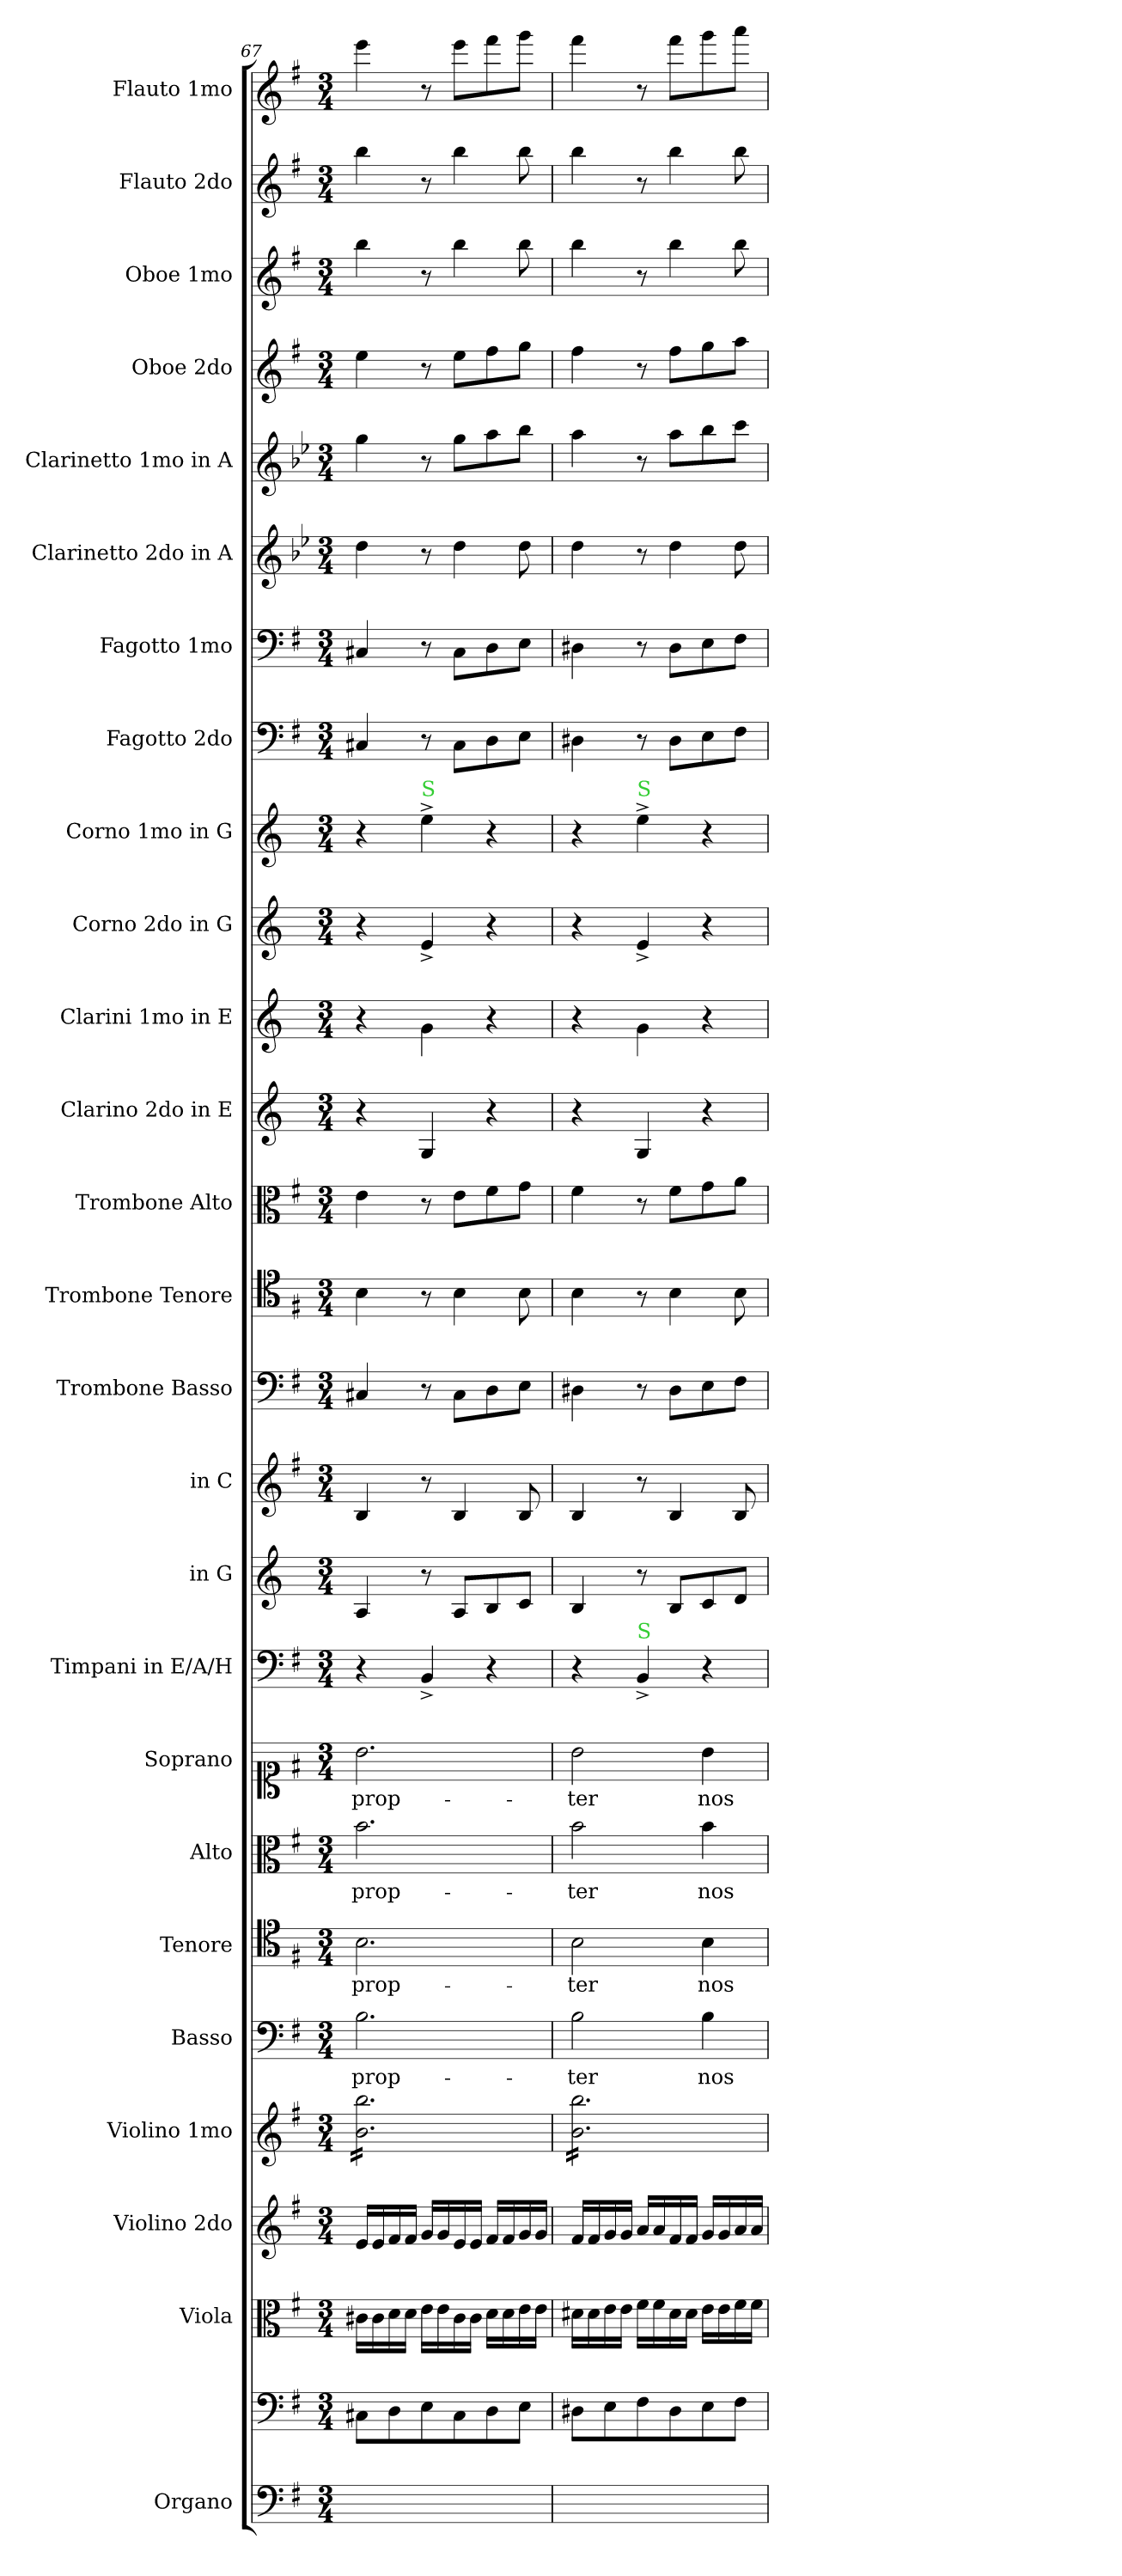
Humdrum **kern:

**kern	**kern	**kern	**kern	**kern	**kern	**text	**kern	**text	**kern	**text	**kern	**text	**kern	**kern	**kern	**kern	**kern	**kern	**kern	**kern	**kern	**kern	**kern	**kern	**kern	**kern	**kern	**kern	**kern	**kern
*part26	*part26	*part25	*part24	*part23	*part22	*part22	*part21	*part21	*part20	*part20	*part19	*part19	*part18	*part17	*part16	*part15	*part14	*part13	*part12	*part11	*part10	*part9	*part8	*part7	*part6	*part5	*part4	*part3	*part2	*part1
*staff27	*staff26	*staff25	*staff24	*staff23	*staff22	*staff22	*staff21	*staff21	*staff20	*staff20	*staff19	*staff19	*staff18	*staff17	*staff16	*staff15	*staff14	*staff13	*staff12	*staff11	*staff10	*staff9	*staff8	*staff7	*staff6	*staff5	*staff4	*staff3	*staff2	*staff1
*I"Organo	*	*I"Viola	*I"Violino 2do	*I"Violino 1mo	*I"Basso	*	*I"Tenore	*	*I"Alto	*	*I"Soprano	*	*I"Timpani in E/A/H	*I"in G	*I"in C	*I"Trombone Basso	*I"Trombone Tenore	*I"Trombone Alto	*I"Clarino 2do in E	*I"Clarini 1mo in E	*I"Corno 2do in G	*I"Corno 1mo in G	*I"Fagotto 2do	*I"Fagotto 1mo	*I"Clarinetto 2do in A	*I"Clarinetto 1mo in A	*I"Oboe 2do	*I"Oboe 1mo	*I"Flauto 2do	*I"Flauto 1mo
*I'Org	*	*I'Va	*	*	*I'B	*	*I'T	*	*I'A	*	*I'S	*	*I'Timp	*	*	*	*	*	*	*I'Clno I	*	*I'Cor I	*	*	*I'Cl II	*I'Cl I	*	*	*	*
*clefF4	*clefF4	*clefC3	*clefG2	*clefG2	*clefF4	*	*clefC4	*	*clefC3	*	*clefC1	*	*clefF4	*clefG2	*clefG2	*clefF4	*clefC4	*clefC3	*clefG2	*clefG2	*clefG2	*clefG2	*clefF4	*clefF4	*clefG2	*clefG2	*clefG2	*clefG2	*clefG2	*clefG2
*	*	*	*	*	*	*	*	*	*	*	*	*	*	*ITrd3c5	*	*	*	*	*ITrd-2c-4	*ITrd-2c-4	*ITrd3c5	*ITrd3c5	*	*	*ITrd2c3	*ITrd2c3	*	*	*	*
*k[f#]	*k[f#]	*k[f#]	*k[f#]	*k[f#]	*k[f#]	*	*k[f#]	*	*k[f#]	*	*k[f#]	*	*k[f#]	*k[f#]	*k[f#]	*k[f#]	*k[f#]	*k[f#]	*k[f#c#g#d#]	*k[f#c#g#d#]	*k[f#]	*k[f#]	*k[f#]	*k[f#]	*k[f#]	*k[f#]	*k[f#]	*k[f#]	*k[f#]	*k[f#]
*e:	*e:	*e:	*e:	*e:	*e:	*	*e:	*	*e:	*	*e:	*	*	*	*	*e:	*e:	*e:	*	*	*	*	*e:	*e:	*	*	*e:	*e:	*e:	*e:
*M3/4	*M3/4	*M3/4	*M3/4	*M3/4	*M3/4	*	*M3/4	*	*M3/4	*	*M3/4	*	*M3/4	*M3/4	*M3/4	*M3/4	*M3/4	*M3/4	*M3/4	*M3/4	*M3/4	*M3/4	*M3/4	*M3/4	*M3/4	*M3/4	*M3/4	*M3/4	*M3/4	*M3/4
=67	=67	=67	=67	=67	=67	=67	=67	=67	=67	=67	=67	=67	=67	=67	=67	=67	=67	=67	=67	=67	=67	=67	=67	=67	=67	=67	=67	=67	=67	=67
*	*	*	*	*tremolo	*	*	*	*	*	*	*	*	*	*	*	*	*	*	*	*	*	*	*	*	*	*	*	*	*	*
2.ryy	8C#X/L	16c#X\LL	16e/LL	16b\ 16bb\LL	2.B\	prop-	2.B\	prop-	2.b\	prop-	2.b\	prop-	4r	4E/	4B/	4C#X/	4B\	4e\	4r	4r	4r	4r	4C#X/	4C#X/	4b\	4ee\	4ee\	4bb\	4bb\	4eee\
.	.	16c#\	16e/	16b\ 16bb\	.	.	.	.	.	.	.	.	.	.	.	.	.	.	.	.	.	.	.	.	.	.	.	.	.	.
.	8D\	16d\	16f#/	16b\ 16bb\	.	.	.	.	.	.	.	.	.	.	.	.	.	.	.	.	.	.	.	.	.	.	.	.	.	.
.	.	16d\JJ	16f#/JJ	16b\ 16bb\	.	.	.	.	.	.	.	.	.	.	.	.	.	.	.	.	.	.	.	.	.	.	.	.	.	.
!	!	!	!	!	!	!	!	!	!	!	!	!	!	!	!	!	!	!	!	!	!	!LO:TX:a:color=limegreen:t=S	!	!	!	!	!	!	!	!
.	8E\	16e\LL	16g/LL	16b\ 16bb\	.	.	.	.	.	.	.	.	4BB^>/	8r	8r	8r	8r	8r	4B/	4b\	4B^>/	4b^\	8r	8r	8r	8r	8r	8r	8r	8r
.	.	16e\	16g/	16b\ 16bb\	.	.	.	.	.	.	.	.	.	.	.	.	.	.	.	.	.	.	.	.	.	.	.	.	.	.
.	8C#/	16c#\	16e/	16b\ 16bb\	.	.	.	.	.	.	.	.	.	8E/L	4B/	8C#/L	4B\	8e\L	.	.	.	.	8C#/L	8C#/L	4b\	8ee\L	8ee\L	4bb\	4bb\	8eee\L
.	.	16c#\JJ	16e/JJ	16b\ 16bb\	.	.	.	.	.	.	.	.	.	.	.	.	.	.	.	.	.	.	.	.	.	.	.	.	.	.
.	8D\	16d\LL	16f#/LL	16b\ 16bb\	.	.	.	.	.	.	.	.	4r	8F#/	.	8D\	.	8f#\	4r	4r	4r	4r	8D\	8D\	.	8ff#\	8ff#\	.	.	8fff#\
.	.	16d\	16f#/	16b\ 16bb\	.	.	.	.	.	.	.	.	.	.	.	.	.	.	.	.	.	.	.	.	.	.	.	.	.	.
.	8E\J	16e\	16g/	16b\ 16bb\	.	.	.	.	.	.	.	.	.	8G/J	8B/	8E\J	8B\	8g\J	.	.	.	.	8E\J	8E\J	8b\	8gg\J	8gg\J	8bb\	8bb\	8ggg\J
.	.	16e\JJ	16g/JJ	16b\ 16bb\JJ	.	.	.	.	.	.	.	.	.	.	.	.	.	.	.	.	.	.	.	.	.	.	.	.	.	.
=68	=68	=68	=68	=68	=68	=68	=68	=68	=68	=68	=68	=68	=68	=68	=68	=68	=68	=68	=68	=68	=68	=68	=68	=68	=68	=68	=68	=68	=68	=68
2.ryy	8D#X\L	16d#X\LL	16f#/LL	16b\ 16bb\LL	2B\	-ter	2B\	-ter	2b\	-ter	2b\	-ter	4r	4F#/	4B/	4D#X\	4B\	4f#\	4r	4r	4r	4r	4D#X\	4D#X\	4b\	4ff#\	4ff#\	4bb\	4bb\	4fff#\
.	.	16d#\	16f#/	16b\ 16bb\	.	.	.	.	.	.	.	.	.	.	.	.	.	.	.	.	.	.	.	.	.	.	.	.	.	.
.	8E\	16e\	16g/	16b\ 16bb\	.	.	.	.	.	.	.	.	.	.	.	.	.	.	.	.	.	.	.	.	.	.	.	.	.	.
.	.	16e\JJ	16g/JJ	16b\ 16bb\	.	.	.	.	.	.	.	.	.	.	.	.	.	.	.	.	.	.	.	.	.	.	.	.	.	.
!	!	!	!	!	!	!	!	!	!	!	!	!	!	!	!	!	!	!	!	!	!	!LO:TX:a:color=limegreen:t=S	!	!	!	!	!	!	!	!
!	!	!	!	!	!	!	!	!	!	!	!	!	!LO:TX:a:color=limegreen:t=S	!	!	!	!	!	!	!	!	!	!	!	!	!	!	!	!	!
.	8F#\	16f#\LL	16a/LL	16b\ 16bb\	.	.	.	.	.	.	.	.	4BB^</	8r	8r	8r	8r	8r	4B/	4b\	4B^>/	4b^\	8r	8r	8r	8r	8r	8r	8r	8r
.	.	16f#\	16a/	16b\ 16bb\	.	.	.	.	.	.	.	.	.	.	.	.	.	.	.	.	.	.	.	.	.	.	.	.	.	.
.	8D#\	16d#\	16f#/	16b\ 16bb\	.	.	.	.	.	.	.	.	.	8F#/L	4B/	8D#\L	4B\	8f#\L	.	.	.	.	8D#\L	8D#\L	4b\	8ff#\L	8ff#\L	4bb\	4bb\	8fff#\L
.	.	16d#\JJ	16f#/JJ	16b\ 16bb\	.	.	.	.	.	.	.	.	.	.	.	.	.	.	.	.	.	.	.	.	.	.	.	.	.	.
.	8E\	16e\LL	16g/LL	16b\ 16bb\	4B\	nos	4B\	nos	4b\	nos	4b\	nos	4r	8G/	.	8E\	.	8g\	4r	4r	4r	4r	8E\	8E\	.	8gg\	8gg\	.	.	8ggg\
.	.	16e\	16g/	16b\ 16bb\	.	.	.	.	.	.	.	.	.	.	.	.	.	.	.	.	.	.	.	.	.	.	.	.	.	.
.	8F#\J	16f#\	16a/	16b\ 16bb\	.	.	.	.	.	.	.	.	.	8A/J	8B/	8F#\J	8B\	8a\J	.	.	.	.	8F#\J	8F#\J	8b\	8aa\J	8aa\J	8bb\	8bb\	8aaa\J
.	.	16f#\JJ	16a/JJ	16b\ 16bb\JJ	.	.	.	.	.	.	.	.	.	.	.	.	.	.	.	.	.	.	.	.	.	.	.	.	.	.
*	*	*	*	*Xtremolo	*	*	*	*	*	*	*	*	*	*	*	*	*	*	*	*	*	*	*	*	*	*	*	*	*	*
=	=	=	=	=	=	=	=	=	=	=	=	=	=	=	=	=	=	=	=	=	=	=	=	=	=	=	=	=	=	=
*-	*-	*-	*-	*-	*-	*-	*-	*-	*-	*-	*-	*-	*-	*-	*-	*-	*-	*-	*-	*-	*-	*-	*-	*-	*-	*-	*-	*-	*-	*-
